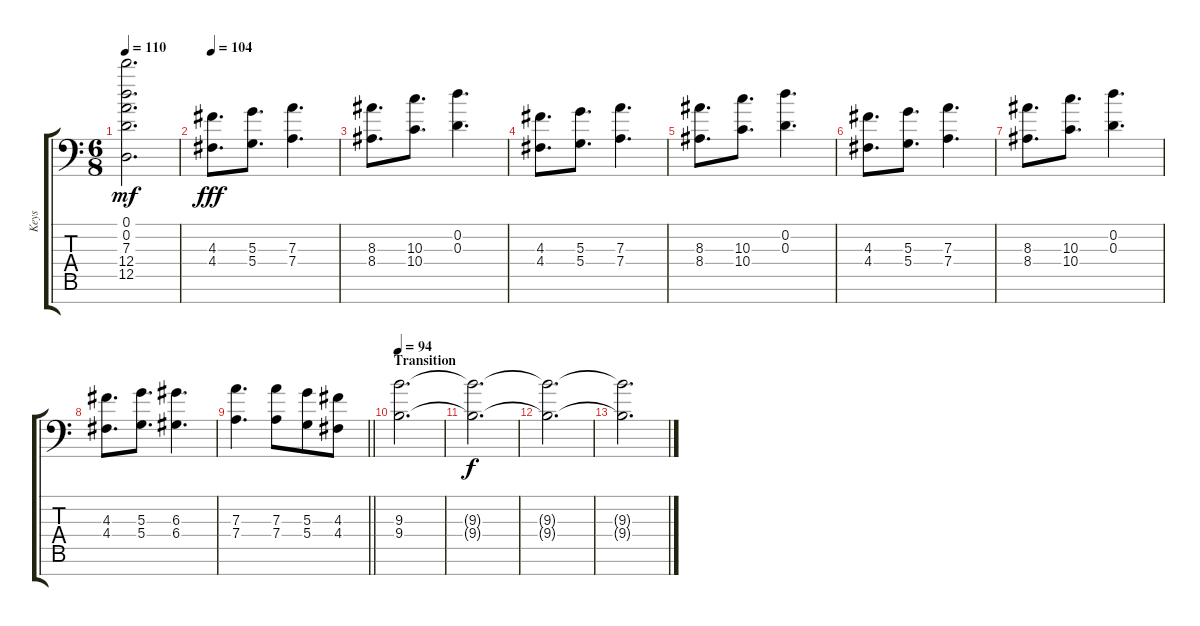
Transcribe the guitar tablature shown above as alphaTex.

\track ("Keys" "Keys") {instrument synthstrings2}
\staff {score tabs}
\tuning (D6 D5 D4 D3 D2 D1 D0) {hide}
\ts (6 8)
\tempo 110
\clef f4
\ks c
(0.1 0.2 7.3 12.4{t} 12.5).2{d dy mf} |
\tempo 104
(4.3 4.4).8{d dy fff} (5.3 5.4).8{d} (7.3 7.4).4{d} |
(8.3 8.4).8{d} (10.3 10.4).8{d} (0.2 0.3).4{d} |
(4.3 4.4).8{d} (5.3 5.4).8{d} (7.3 7.4).4{d} |
(8.3 8.4).8{d} (10.3 10.4).8{d} (0.2 0.3).4{d} |
(4.3 4.4).8{d} (5.3 5.4).8{d} (7.3 7.4).4{d} |
(8.3 8.4).8{d} (10.3 10.4).8{d} (0.2 0.3).4{d} |
(4.3 4.4).8{d} (5.3 5.4).8{d} (6.3 6.4).4{d} |
\barLineRight lightlight
(7.3 7.4).4{d} (7.3 7.4).8 (5.3 5.4).8 (4.3 4.4).8 |
\section ("" "Transition")
\tempo 94
(9.3 9.4).2{d volume 0} |
(9.3{t} 9.4{t}).2{d dy f} |
(9.3{t} 9.4{t}).2{d} |
(9.3{t} 9.4{t}).2{d}
